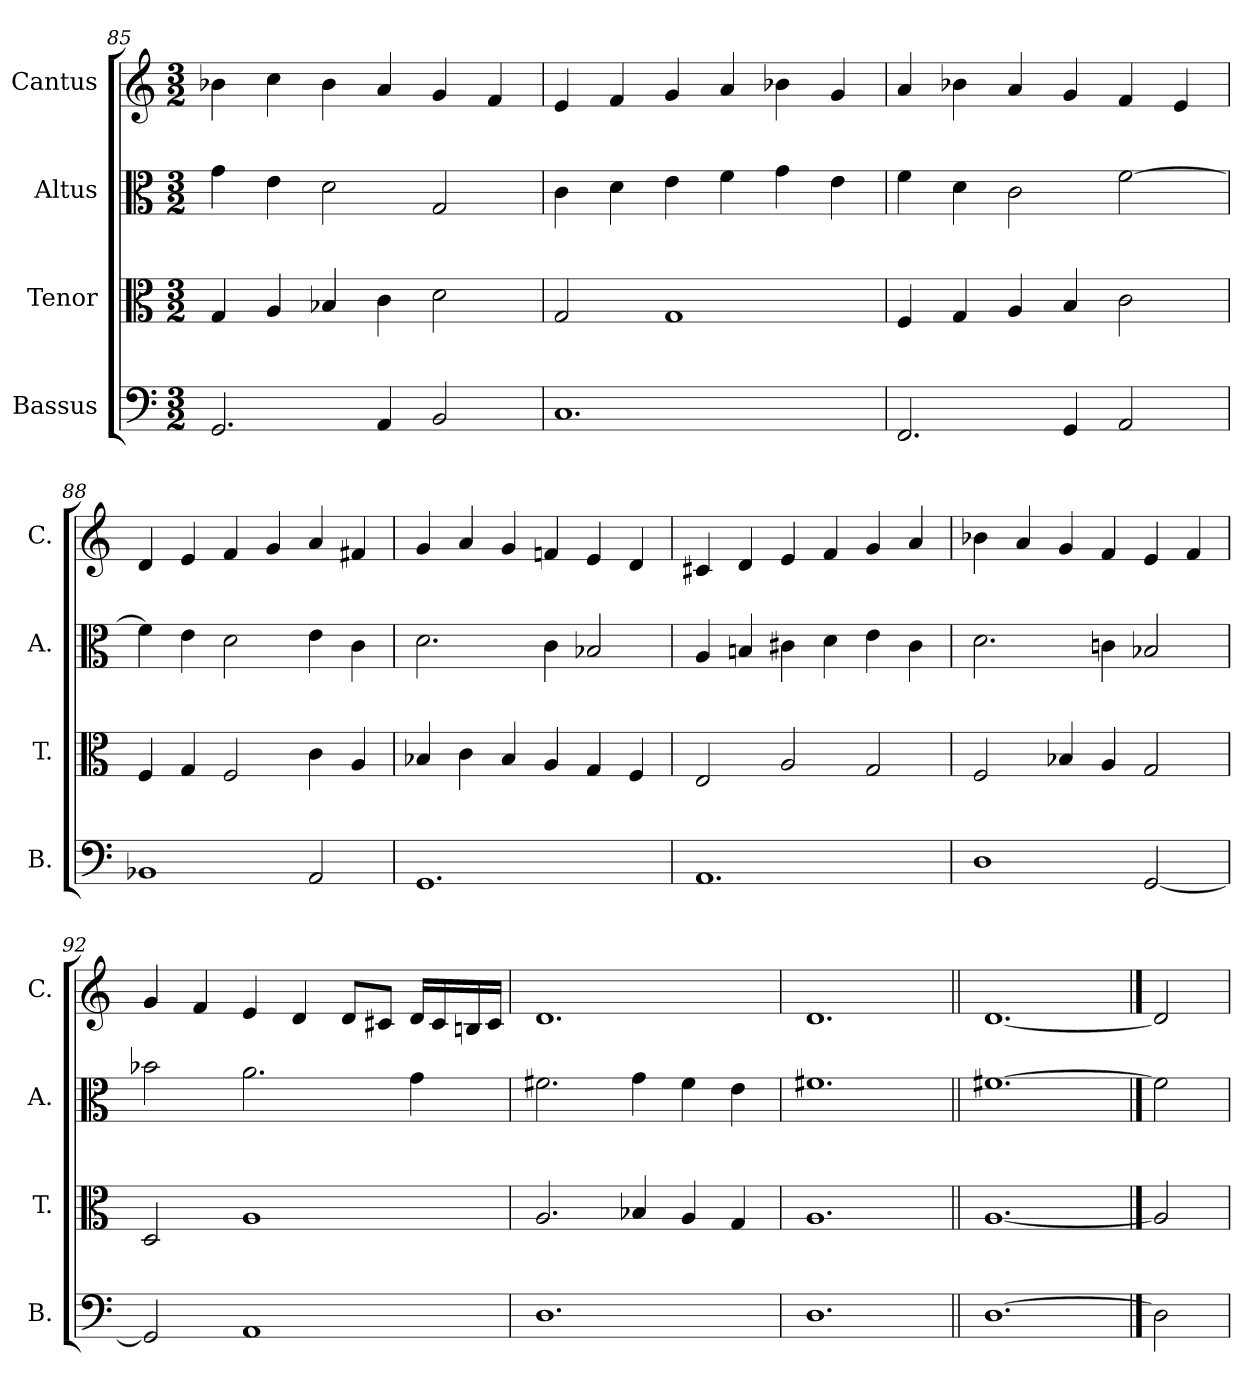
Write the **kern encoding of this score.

**kern	**kern	**kern	**kern
*part4	*part3	*part2	*part1
*staff4	*staff3	*staff2	*staff1
*I"Bassus	*I"Tenor	*I"Altus	*I"Cantus
*I'B.	*I'T.	*I'A.	*I'C.
*clefF4	*clefC3	*clefC3	*clefG2
*k[]	*k[]	*k[]	*k[]
*C:	*C:	*C:	*C:
*M3/2	*M3/2	*M3/2	*M3/2
=85	=85	=85	=85
2.GG/	4G/	4g\	4b-X\
.	4A/	4e\	4cc\
.	4B-X/	2d\	4b-\
4AA/	4c\	.	4a/
2BB/	2d\	2G/	4g/
.	.	.	4f/
=86	=86	=86	=86
1.C/	2G/	4c\	4e/
.	.	4d\	4f/
.	1G/	4e\	4g/
.	.	4f\	4a/
.	.	4g\	4b-X\
.	.	4e\	4g/
=87	=87	=87	=87
2.FF/	4F/	4f\	4a/
.	4G/	4d\	4b-X\
.	4A/	2c\	4a/
4GG/	4B/	.	4g/
2AA/	2c\	[2f\	4f/
.	.	.	4e/
=88	=88	=88	=88
1BB-X/	4F/	4f\]	4d/
.	4G/	4e\	4e/
.	2F/	2d\	4f/
.	.	.	4g/
2AA/	4c\	4e\	4a/
.	4A/	4c\	4f#X/
=89	=89	=89	=89
1.GG/	4B-X/	2.d\	4g/
.	4c\	.	4a/
.	4B-/	.	4g/
.	4A/	4c\	4fn/
.	4G/	2B-X/	4e/
.	4F/	.	4d/
!!LO:LB:g=z
=90	=90	=90	=90
1.AA/	2E/	4A/	4c#X/
.	.	4Bn/	4d/
.	2A/	4c#X\	4e/
.	.	4d\	4f/
.	2G/	4e\	4g/
.	.	4c#\	4a/
=91	=91	=91	=91
1D\	2F/	2.d\	4b-X\
.	.	.	4a/
.	4B-X/	.	4g/
.	4A/	4cn\	4f/
[2GG/	2G/	2B-X/	4e/
.	.	.	4f/
=92	=92	=92	=92
2GG/]	2D/	2b-X\	4g/
.	.	.	4f/
1AA/	1A/	2.a\	4e/
.	.	.	4d/
.	.	.	8d/L
.	.	.	8c#X/J
.	.	4g\	16d/LL
.	.	.	16c#/
.	.	.	16Bn/
.	.	.	16c#/JJ
=93	=93	=93	=93
1.D\	2.A/	2.f#X\	1.d/
.	4B-X/	4g\	.
.	4A/	4f#\	.
.	4G/	4e\	.
=94	=94	=94	=94
1.D\	1.A/	1.f#X\	1.d/
=95||	=95||	=95||	=95||
[1.D\	[1.A/	[1.f#X\	[1.d/
==96	==96	==96	==96
2D\]	2A/]	2f#\]	2d/]
=	=	=	=
*-	*-	*-	*-
